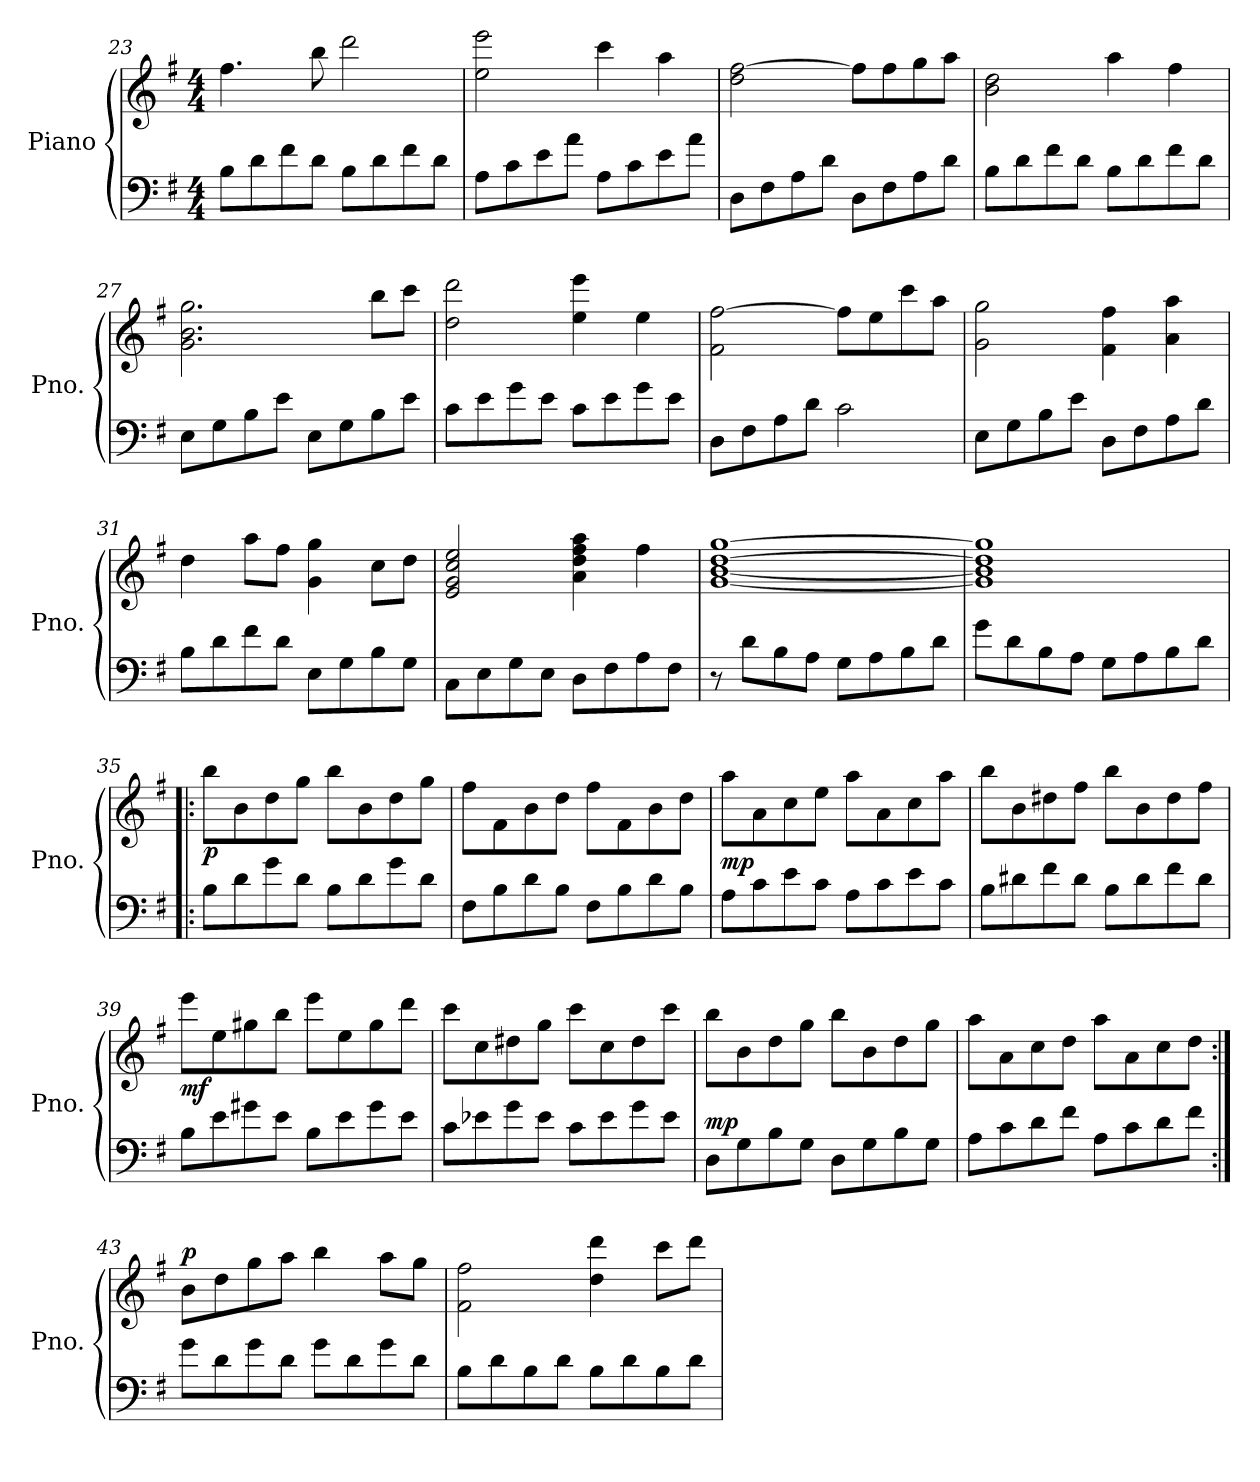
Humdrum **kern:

**kern	**kern	**dynam
*part1	*part1	*part1
*staff2	*staff1	*staff1/2
*I"Piano	*	*
*I'Pno.	*	*
*clefF4	*clefG2	*
*k[f#]	*k[f#]	*
*M4/4	*M4/4	*
=23	=23	=23
8B\L	4.ff#\	.
8d\	.	.
8f#\	.	.
8d\J	8bb\	.
8B\L	2ddd\	.
8d\	.	.
8f#\	.	.
8d\J	.	.
=24	=24	=24
8A\L	2ee\ 2eee\	.
8c\	.	.
8e\	.	.
8a\J	.	.
8A\L	4ccc\	.
8c\	.	.
8e\	4aa\	.
8a\J	.	.
=25	=25	=25
8D\L	2dd\ [2ff#\	.
8F#\	.	.
8A\	.	.
8d\J	.	.
8D\L	8ff#\L]	.
8F#\	8ff#\	.
8A\	8gg\	.
8d\J	8aa\J	.
!!LO:LB:g=z
=26	=26	=26
8B\L	2b\ 2dd\	.
8d\	.	.
8f#\	.	.
8d\J	.	.
8B\L	4aa\	.
8d\	.	.
8f#\	4ff#\	.
8d\J	.	.
=27	=27	=27
8E\L	2.g\ 2.b\ 2.gg\	.
8G\	.	.
8B\	.	.
8e\J	.	.
8E\L	.	.
8G\	.	.
8B\	8bb\L	.
8e\J	8ccc\J	.
=28	=28	=28
8c\L	2dd\ 2ddd\	.
8e\	.	.
8g\	.	.
8e\J	.	.
8c\L	4ee\ 4eee\	.
8e\	.	.
8g\	4ee\	.
8e\J	.	.
=29	=29	=29
8D\L	2f#\ [2ff#\	.
8F#\	.	.
8A\	.	.
8d\J	.	.
2c\	8ff#\L]	.
.	8ee\	.
.	8ccc\	.
.	8aa\J	.
=30	=30	=30
8E\L	2g\ 2gg\	.
8G\	.	.
8B\	.	.
8e\J	.	.
8D\L	4f#\ 4ff#\	.
8F#\	.	.
8A\	4a\ 4aa\	.
8d\J	.	.
!!LO:PB:g=z
=31	=31	=31
8B\L	4dd\	.
8d\	.	.
8f#\	8aa\L	.
8d\J	8ff#\J	.
8E\L	4g\ 4gg\	.
8G\	.	.
8B\	8cc\L	.
8G\J	8dd\J	.
=32	=32	=32
8C\L	2e/ 2g/ 2cc/ 2ee/	.
8E\	.	.
8G\	.	.
8E\J	.	.
8D\L	4a\ 4dd\ 4ff#\ 4aa\	.
8F#\	.	.
8A\	4ff#\	.
8F#\J	.	.
=33	=33	=33
8r	[1g [1b [1dd [1gg	.
8d\L	.	.
8B\	.	.
8A\J	.	.
8G\L	.	.
8A\	.	.
8B\	.	.
8d\J	.	.
=34	=34	=34
8g\L	1g] 1b] 1dd] 1gg]	.
8d\	.	.
8B\	.	.
8A\J	.	.
8G\L	.	.
8A\	.	.
8B\	.	.
8d\J	.	.
=35!|:	=35!|:	=35!|:
!	!	!LO:DY:b
8B\L	8bb\L	p
8d\	8b\	.
8g\	8dd\	.
8d\J	8gg\J	.
8B\L	8bb\L	.
8d\	8b\	.
8g\	8dd\	.
8d\J	8gg\J	.
!!LO:LB:g=z
=36	=36	=36
8F#\L	8ff#\L	.
8B\	8f#\	.
8d\	8b\	.
8B\J	8dd\J	.
8F#\L	8ff#\L	.
8B\	8f#\	.
8d\	8b\	.
8B\J	8dd\J	.
=37	=37	=37
!	!	!LO:DY:a=2
8A\L	8aa\L	mp
8c\	8a\	.
8e\	8cc\	.
8c\J	8ee\J	.
8A\L	8aa\L	.
8c\	8a\	.
8e\	8cc\	.
8c\J	8aa\J	.
=38	=38	=38
8B\L	8bb\L	.
8d#X\	8b\	.
8f#\	8dd#X\	.
8d#\J	8ff#\J	.
8B\L	8bb\L	.
8d#\	8b\	.
8f#\	8dd#\	.
8d#\J	8ff#\J	.
=39	=39	=39
!	!	!LO:DY:b
8B\L	8eee\L	mf
8e\	8ee\	.
8g#X\	8gg#X\	.
8e\J	8bb\J	.
8B\L	8eee\L	.
8e\	8ee\	.
8g#\	8gg#\	.
8e\J	8ddd\J	.
!!LO:LB:g=z
=40	=40	=40
8c\L	8ccc\L	.
8e-X\	8cc\	.
8g\	8dd#X\	.
8e-\J	8gg\J	.
8c\L	8ccc\L	.
8e-\	8cc\	.
8g\	8dd#\	.
8e-\J	8ccc\J	.
=41	=41	=41
!	!	!LO:DY:a=2
8D\L	8bb\L	mp
8G\	8b\	.
8B\	8dd\	.
8G\J	8gg\J	.
8D\L	8bb\L	.
8G\	8b\	.
8B\	8dd\	.
8G\J	8gg\J	.
=42	=42	=42
8A\L	8aa\L	.
8c\	8a\	.
8d\	8cc\	.
8f#\J	8dd\J	.
8A\L	8aa\L	.
8c\	8a\	.
8d\	8cc\	.
8f#\J	8dd\J	.
=43:|!	=43:|!	=43:|!
!	!	!LO:DY:a
8g\L	8b\L	p
8d\	8dd\	.
8g\	8gg\	.
8d\J	8aa\J	.
8g\L	4bb\	.
8d\	.	.
8g\	8aa\L	.
8d\J	8gg\J	.
!!LO:LB:g=z
=44	=44	=44
8B\L	2f#\ 2ff#\	.
8d\	.	.
8B\	.	.
8d\J	.	.
8B\L	4dd\ 4ddd\	.
8d\	.	.
8B\	8ccc\L	.
8d\J	8ddd\J	.
=	=	=
*-	*-	*-
